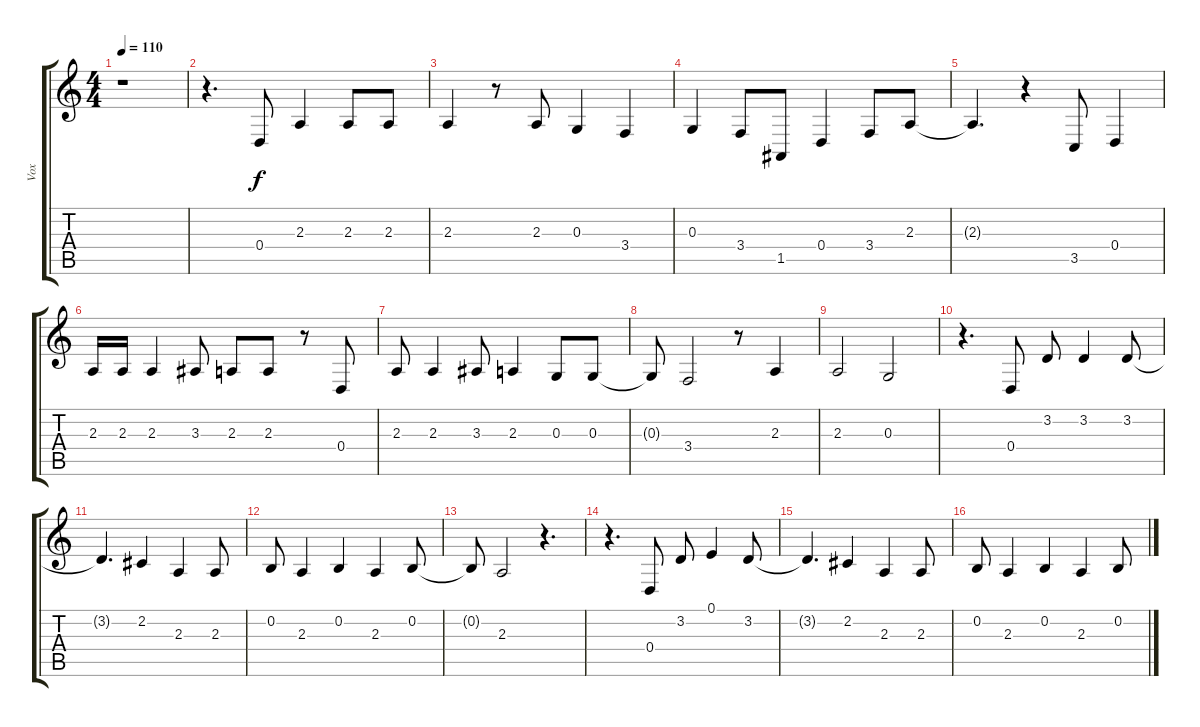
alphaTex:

\track ("Vox" "Vox") {instrument harmonica}
\staff {score tabs}
\tuning (E4 B3 G3 D3 A2 E2) {hide}
\ts (4 4)
\tempo 110
\clef g2
\ks c
r.1{dy f} |
r.4{d} 0.4.8 2.3.4 2.3.8 2.3.8 |
2.3.4 r.8 2.3.8 0.3.4 3.4.4 |
0.3.4 3.4.8 1.5.8 0.4.4 3.4.8 2.3.8 |
2.3{t}.4{d} r.4 3.5.8 0.4.4 |
2.3.16 2.3.16 2.3.4 3.3.8 2.3.8 2.3.8 r.8 0.4.8 |
2.3.8 2.3.4 3.3.8 2.3.4 0.3.8 0.3.8 |
0.3{t}.8 3.4.2 r.8 2.3.4 |
2.3.2 0.3.2 |
r.4{d} 0.4.8 3.2.8 3.2.4 3.2.8 |
3.2{t}.4{d} 2.2.4 2.3.4 2.3.8 |
0.2.8 2.3.4 0.2.4 2.3.4 0.2.8 |
0.2{t}.8 2.3.2 r.4{d} |
r.4{d} 0.4.8 3.2.8 0.1.4 3.2.8 |
3.2{t}.4{d} 2.2.4 2.3.4 2.3.8 |
0.2.8 2.3.4 0.2.4 2.3.4 0.2.8
